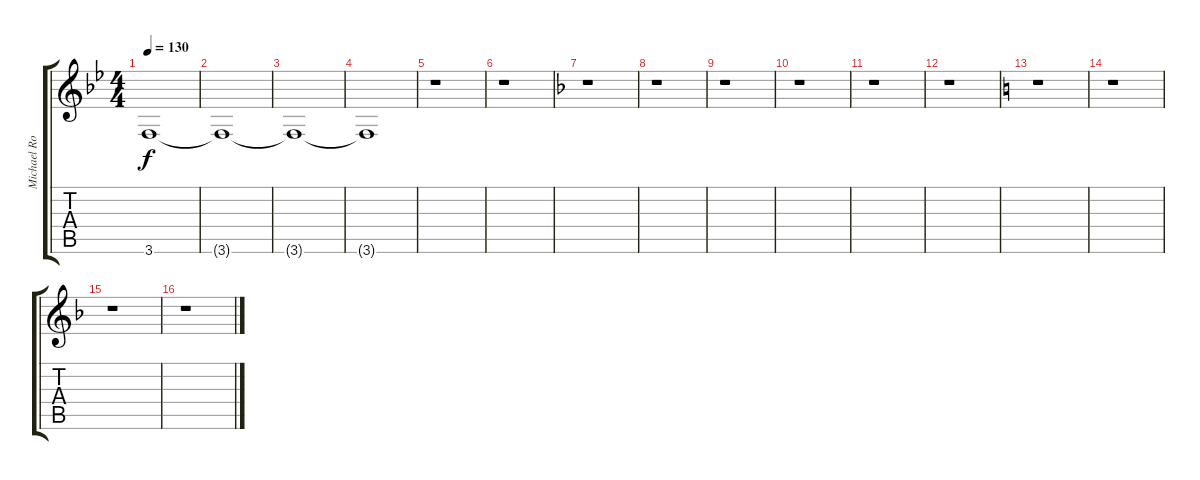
\track ("Michael Romeo (guitar)" "Michael Ro") {instrument distortionguitar}
\staff {score tabs}
\tuning (D4 A3 F3 C3 G2 D2) {hide}
\ts (4 4)
\tempo 130
\clef g2
\ks gminor
3.6{t}.1{dy f} |
3.6{t}.1 |
3.6{t}.1 |
3.6{t}.1 |
r.1 |
r.1 |
\ks dminor
r.1 |
r.1 |
r.1 |
r.1 |
r.1 |
r.1 |
\ks aminor
r.1 |
r.1 |
\ks dminor
r.1 |
r.1
